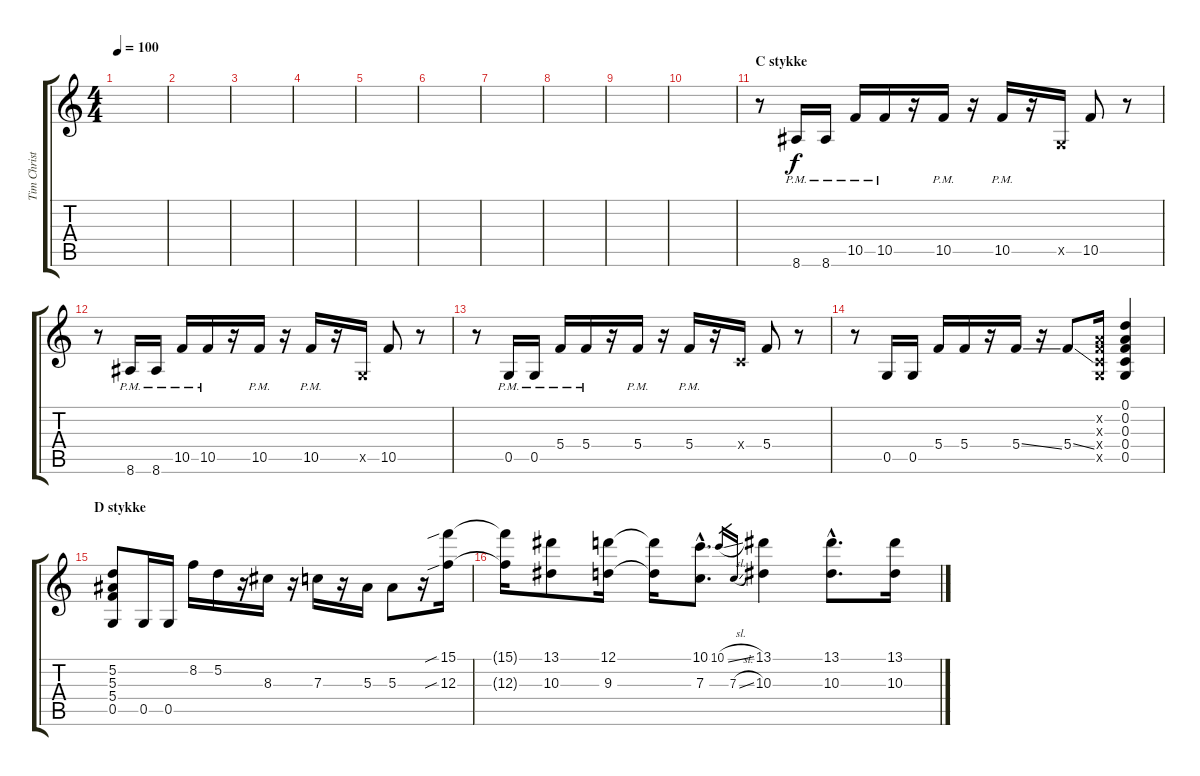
\track ("Tim Christensen (Guitar Distortion)" "Tim Christ") {instrument distortionguitar}
\staff {score tabs}
\tuning (D4 A3 F3 C3 G2 D2) {hide}
\ts (4 4)
\tempo 100
\clef g2
\ks c
|
|
|
|
|
|
|
|
|
|
\section ("" "C stykke")
r.8 8.6{pm}.16 8.6{pm}.16 10.5{pm}.16 10.5{pm}.16 r.16 10.5{pm}.16 r.16 10.5{pm}.16 r.16 0.5{x}.16 10.5.8 r.8 |
r.8 8.6{pm}.16 8.6{pm}.16 10.5{pm}.16 10.5{pm}.16 r.16 10.5{pm}.16 r.16 10.5{pm}.16 r.16 0.5{x}.16 10.5.8 r.8 |
r.8 0.5{pm}.16 0.5{pm}.16 5.4{pm}.16 5.4{pm}.16 r.16 5.4{pm}.16 r.16 5.4{pm}.16 r.16 0.4{x}.16 5.4.8 r.8 |
r.8 0.5.16 0.5.16 5.4.16 5.4.16 r.16 5.4{ss}.16 r.16 5.4{ss}.8 (0.2{x} 0.3{x} 0.4{x} 0.5{x}).16 (0.1 0.2 0.3 0.4 0.5).4 |
\section ("" "D stykke")
(5.2 5.3 5.4 0.5).8 0.5.16 0.5.16 8.2.16 5.2.16 r.16 8.3.16 r.16 7.3.16 r.16 5.3.16 5.3.8 r.16 (15.1{sib} 12.3{sib}).16 |
(15.1{t} 12.3{t}).16 (13.1 10.3).8 (12.1 9.3).16 (12.1{t} 9.3{t}).16 (10.1{hac} 7.3{hac}).8{d} 10.1{sl}.16{gr} 7.3{sl}.16{gr} (13.1 10.3).4 (13.1{hac} 10.3{hac}).8{d} (13.1 10.3).16
